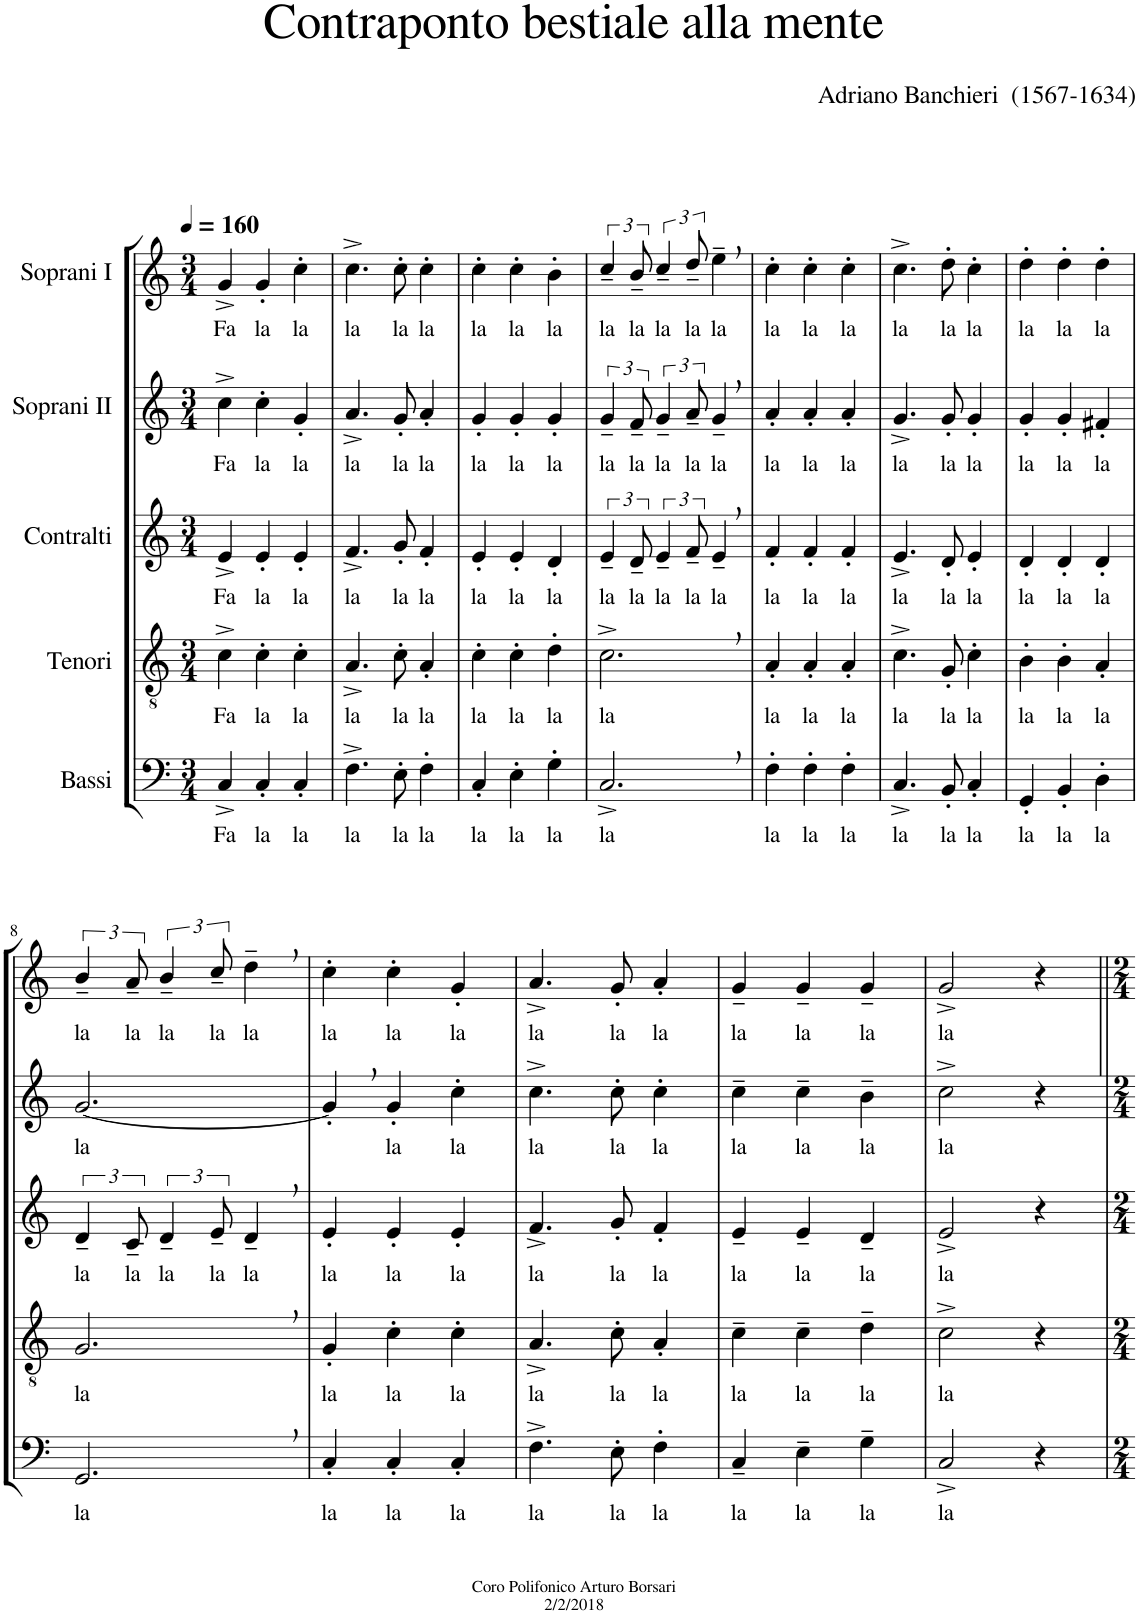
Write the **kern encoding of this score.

**kern	**text	**kern	**text	**kern	**text	**kern	**text	**kern	**text
*part5	*part5	*part4	*part4	*part3	*part3	*part2	*part2	*part1	*part1
*staff5	*staff5	*staff4	*staff4	*staff3	*staff3	*staff2	*staff2	*staff1	*staff1
*I"Bassi	*	*I"Tenori	*	*I"Contralti	*	*I"Soprani II	*	*I"Soprani I	*
*clefF4	*	*clefGv2	*	*clefG2	*	*clefG2	*	*clefG2	*
*	*	*	*	*	*	*Trd1c2	*	*Trd1c2	*
*k[]	*	*k[]	*	*k[]	*	*k[]	*	*k[]	*
*M3/4	*	*M3/4	*	*M3/4	*	*M3/4	*	*M3/4	*
*MM160	*	*MM160	*	*MM160	*	*MM160	*	*MM160	*
=1	=1	=1	=1	=1	=1	=1	=1	=1	=1
!	!LO:LY:b	!	!LO:LY:b	!	!LO:LY:b	!	!LO:LY:b	!	!LO:LY:b
4C^/	Fa	4c^\	Fa	4e^/	Fa	4cc^\	Fa	4g^/	Fa
!	!LO:LY:b	!	!LO:LY:b	!	!LO:LY:b	!	!LO:LY:b	!	!LO:LY:b
4C'/	la	4c'\	la	4e'/	la	4cc'\	la	4g'/	la
!	!LO:LY:b	!	!LO:LY:b	!	!LO:LY:b	!	!LO:LY:b	!	!LO:LY:b
4C'/	la	4c'\	la	4e'/	la	4g'/	la	4cc'\	la
=2	=2	=2	=2	=2	=2	=2	=2	=2	=2
!	!LO:LY:b	!	!LO:LY:b	!	!LO:LY:b	!	!LO:LY:b	!	!LO:LY:b
4.F^\	la	4.A^/	la	4.f^/	la	4.a^/	la	4.cc^\	la
!	!LO:LY:b	!	!LO:LY:b	!	!LO:LY:b	!	!LO:LY:b	!	!LO:LY:b
8E'\	la	8c'\	la	8g'/	la	8g'/	la	8cc'\	la
!	!LO:LY:b	!	!LO:LY:b	!	!LO:LY:b	!	!LO:LY:b	!	!LO:LY:b
4F'\	la	4A'/	la	4f'/	la	4a'/	la	4cc'\	la
=3	=3	=3	=3	=3	=3	=3	=3	=3	=3
!	!LO:LY:b	!	!LO:LY:b	!	!LO:LY:b	!	!LO:LY:b	!	!LO:LY:b
4C'/	la	4c'\	la	4e'/	la	4g'/	la	4cc'\	la
!	!LO:LY:b	!	!LO:LY:b	!	!LO:LY:b	!	!LO:LY:b	!	!LO:LY:b
4E'\	la	4c'\	la	4e'/	la	4g'/	la	4cc'\	la
!	!LO:LY:b	!	!LO:LY:b	!	!LO:LY:b	!	!LO:LY:b	!	!LO:LY:b
4G'\	la	4d'\	la	4d'/	la	4g'/	la	4b'\	la
=4	=4	=4	=4	=4	=4	=4	=4	=4	=4
!	!LO:LY:b	!	!LO:LY:b	!	!LO:LY:b	!	!LO:LY:b	!	!LO:LY:b
2.C^,/	la	2.c^,\	la	6e~/	la	6g~/	la	6cc~/	la
!	!	!	!	!	!LO:LY:b	!	!LO:LY:b	!	!LO:LY:b
.	.	.	.	12d~/	la	12f~/	la	12b~/	la
!	!	!	!	!	!LO:LY:b	!	!LO:LY:b	!	!LO:LY:b
.	.	.	.	6e~/	la	6g~/	la	6cc~/	la
!	!	!	!	!	!LO:LY:b	!	!LO:LY:b	!	!LO:LY:b
.	.	.	.	12f~/	la	12a~/	la	12dd~/	la
!	!	!	!	!	!LO:LY:b	!	!LO:LY:b	!	!LO:LY:b
.	.	.	.	4e~,/	la	4g~,/	la	4ee~,\	la
=5	=5	=5	=5	=5	=5	=5	=5	=5	=5
!	!LO:LY:b	!	!LO:LY:b	!	!LO:LY:b	!	!LO:LY:b	!	!LO:LY:b
4F'\	la	4A'/	la	4f'/	la	4a'/	la	4cc'\	la
!	!LO:LY:b	!	!LO:LY:b	!	!LO:LY:b	!	!LO:LY:b	!	!LO:LY:b
4F'\	la	4A'/	la	4f'/	la	4a'/	la	4cc'\	la
!	!LO:LY:b	!	!LO:LY:b	!	!LO:LY:b	!	!LO:LY:b	!	!LO:LY:b
4F'\	la	4A'/	la	4f'/	la	4a'/	la	4cc'\	la
=6	=6	=6	=6	=6	=6	=6	=6	=6	=6
!	!LO:LY:b	!	!LO:LY:b	!	!LO:LY:b	!	!LO:LY:b	!	!LO:LY:b
4.C^/	la	4.c^\	la	4.e^/	la	4.g^/	la	4.cc^\	la
!	!LO:LY:b	!	!LO:LY:b	!	!LO:LY:b	!	!LO:LY:b	!	!LO:LY:b
8BB'/	la	8G'/	la	8d'/	la	8g'/	la	8dd'\	la
!	!LO:LY:b	!	!LO:LY:b	!	!LO:LY:b	!	!LO:LY:b	!	!LO:LY:b
4C'/	la	4c'\	la	4e'/	la	4g'/	la	4cc'\	la
=7	=7	=7	=7	=7	=7	=7	=7	=7	=7
!	!LO:LY:b	!	!LO:LY:b	!	!LO:LY:b	!	!LO:LY:b	!	!LO:LY:b
4GG'/	la	4B'\	la	4d'/	la	4g'/	la	4dd'\	la
!	!LO:LY:b	!	!LO:LY:b	!	!LO:LY:b	!	!LO:LY:b	!	!LO:LY:b
4BB'/	la	4B'\	la	4d'/	la	4g'/	la	4dd'\	la
!	!LO:LY:b	!	!LO:LY:b	!	!LO:LY:b	!	!LO:LY:b	!	!LO:LY:b
4D'\	la	4A'/	la	4d'/	la	4f#X'/	la	4dd'\	la
!!LO:LB:g=z
=8	=8	=8	=8	=8	=8	=8	=8	=8	=8
!	!LO:LY:b	!	!LO:LY:b	!	!LO:LY:b	!	!LO:LY:b	!	!LO:LY:b
2.GG,/	la	2.G,/	la	6d~/	la	[2.g/	la	6b~/	la
!	!	!	!	!	!LO:LY:b	!	!	!	!LO:LY:b
.	.	.	.	12c~/	la	.	.	12a~/	la
!	!	!	!	!	!LO:LY:b	!	!	!	!LO:LY:b
.	.	.	.	6d~/	la	.	.	6b~/	la
!	!	!	!	!	!LO:LY:b	!	!	!	!LO:LY:b
.	.	.	.	12e~/	la	.	.	12cc~/	la
!	!	!	!	!	!LO:LY:b	!	!	!	!LO:LY:b
.	.	.	.	4d~,/	la	.	.	4dd~,\	la
=9	=9	=9	=9	=9	=9	=9	=9	=9	=9
!	!LO:LY:b	!	!LO:LY:b	!	!LO:LY:b	!	!	!	!LO:LY:b
4C'/	la	4G'/	la	4e'/	la	4g',/]	.	4cc'\	la
!	!LO:LY:b	!	!LO:LY:b	!	!LO:LY:b	!	!LO:LY:b	!	!LO:LY:b
4C'/	la	4c'\	la	4e'/	la	4g'/	la	4cc'\	la
!	!LO:LY:b	!	!LO:LY:b	!	!LO:LY:b	!	!LO:LY:b	!	!LO:LY:b
4C'/	la	4c'\	la	4e'/	la	4cc'\	la	4g'/	la
=10	=10	=10	=10	=10	=10	=10	=10	=10	=10
!	!LO:LY:b	!	!LO:LY:b	!	!LO:LY:b	!	!LO:LY:b	!	!LO:LY:b
4.F^\	la	4.A^/	la	4.f^/	la	4.cc^\	la	4.a^/	la
!	!LO:LY:b	!	!LO:LY:b	!	!LO:LY:b	!	!LO:LY:b	!	!LO:LY:b
8E'\	la	8c'\	la	8g'/	la	8cc'\	la	8g'/	la
!	!LO:LY:b	!	!LO:LY:b	!	!LO:LY:b	!	!LO:LY:b	!	!LO:LY:b
4F'\	la	4A'/	la	4f'/	la	4cc'\	la	4a'/	la
=11	=11	=11	=11	=11	=11	=11	=11	=11	=11
!	!LO:LY:b	!	!LO:LY:b	!	!LO:LY:b	!	!LO:LY:b	!	!LO:LY:b
4C~/	la	4c~\	la	4e~/	la	4cc~\	la	4g~/	la
!	!LO:LY:b	!	!LO:LY:b	!	!LO:LY:b	!	!LO:LY:b	!	!LO:LY:b
4E~\	la	4c~\	la	4e~/	la	4cc~\	la	4g~/	la
!	!LO:LY:b	!	!LO:LY:b	!	!LO:LY:b	!	!LO:LY:b	!	!LO:LY:b
4G~\	la	4d~\	la	4d~/	la	4b~\	la	4g~/	la
=12	=12	=12	=12	=12	=12	=12	=12	=12	=12
!	!LO:LY:b	!	!LO:LY:b	!	!LO:LY:b	!	!LO:LY:b	!	!LO:LY:b
2C^/	la	2c^\	la	2e^/	la	2cc^\	la	2g^/	la
4r	.	4r	.	4r	.	4r	.	4r	.
=||	=||	=||	=||	=||	=||	=||	=||	=||	=||
*-	*-	*-	*-	*-	*-	*-	*-	*-	*-
